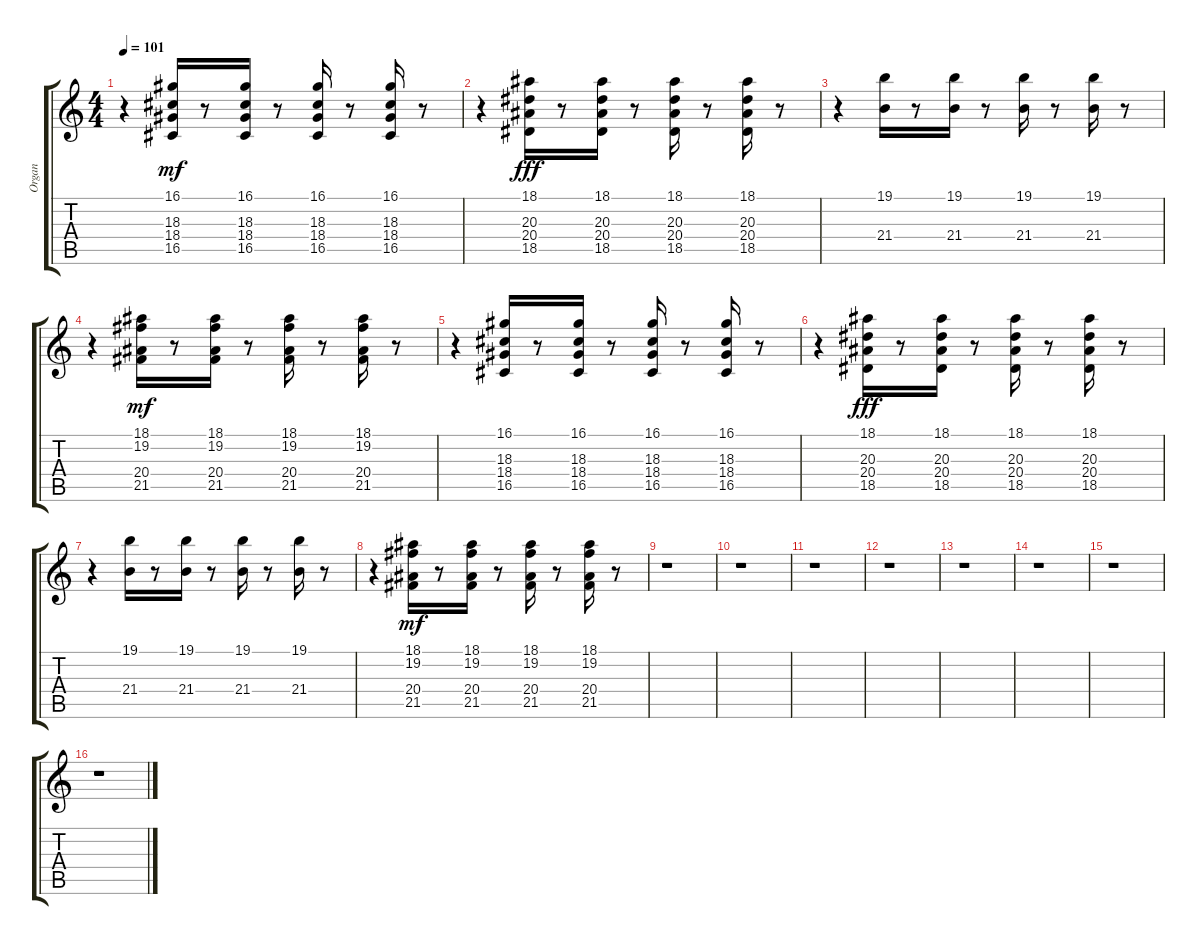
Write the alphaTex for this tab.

\track ("Organ" "Organ") {instrument rockorgan}
\staff {score tabs}
\tuning (E4 B3 G3 D3 A2 E2) {hide}
\ts (4 4)
\tempo 101
\clef g2
\ks c
r.4{dy mf} (16.1 18.3 18.4 16.5).16{volume 10} r.8 (16.1 18.3 18.4 16.5).16{volume 9} r.8 (16.1 18.3 18.4 16.5).16{volume 8} r.8 (16.1 18.3 18.4 16.5).16{volume 6} r.8 |
r.4 (18.1 20.3 20.4 18.5).16{dy fff volume 10} r.8 (18.1 20.3 20.4 18.5).16{volume 9} r.8 (18.1 20.3 20.4 18.5).16{volume 8} r.8 (18.1 20.3 20.4 18.5).16{volume 6} r.8 |
r.4 (19.1 21.4).16{volume 10} r.8 (19.1 21.4).16{volume 9} r.8 (19.1 21.4).16{volume 8} r.8 (19.1 21.4).16{volume 6} r.8 |
r.4 (18.1 19.2 20.4 21.5).16{dy mf volume 10} r.8 (18.1 19.2 20.4 21.5).16{volume 9} r.8 (18.1 19.2 20.4 21.5).16{volume 8} r.8 (18.1 19.2 20.4 21.5).16{volume 6} r.8 |
r.4 (16.1 18.3 18.4 16.5).16{volume 10} r.8 (16.1 18.3 18.4 16.5).16{volume 9} r.8 (16.1 18.3 18.4 16.5).16{volume 8} r.8 (16.1 18.3 18.4 16.5).16{volume 6} r.8 |
r.4 (18.1 20.3 20.4 18.5).16{dy fff volume 10} r.8 (18.1 20.3 20.4 18.5).16{volume 9} r.8 (18.1 20.3 20.4 18.5).16{volume 8} r.8 (18.1 20.3 20.4 18.5).16{volume 6} r.8 |
r.4 (19.1 21.4).16{volume 10} r.8 (19.1 21.4).16{volume 9} r.8 (19.1 21.4).16{volume 8} r.8 (19.1 21.4).16{volume 6} r.8 |
r.4 (18.1 19.2 20.4 21.5).16{dy mf volume 10} r.8 (18.1 19.2 20.4 21.5).16{volume 9} r.8 (18.1 19.2 20.4 21.5).16{volume 8} r.8 (18.1 19.2 20.4 21.5).16{volume 6} r.8 |
r.1 |
r.1 |
r.1 |
r.1 |
r.1 |
r.1 |
r.1 |
r.1
